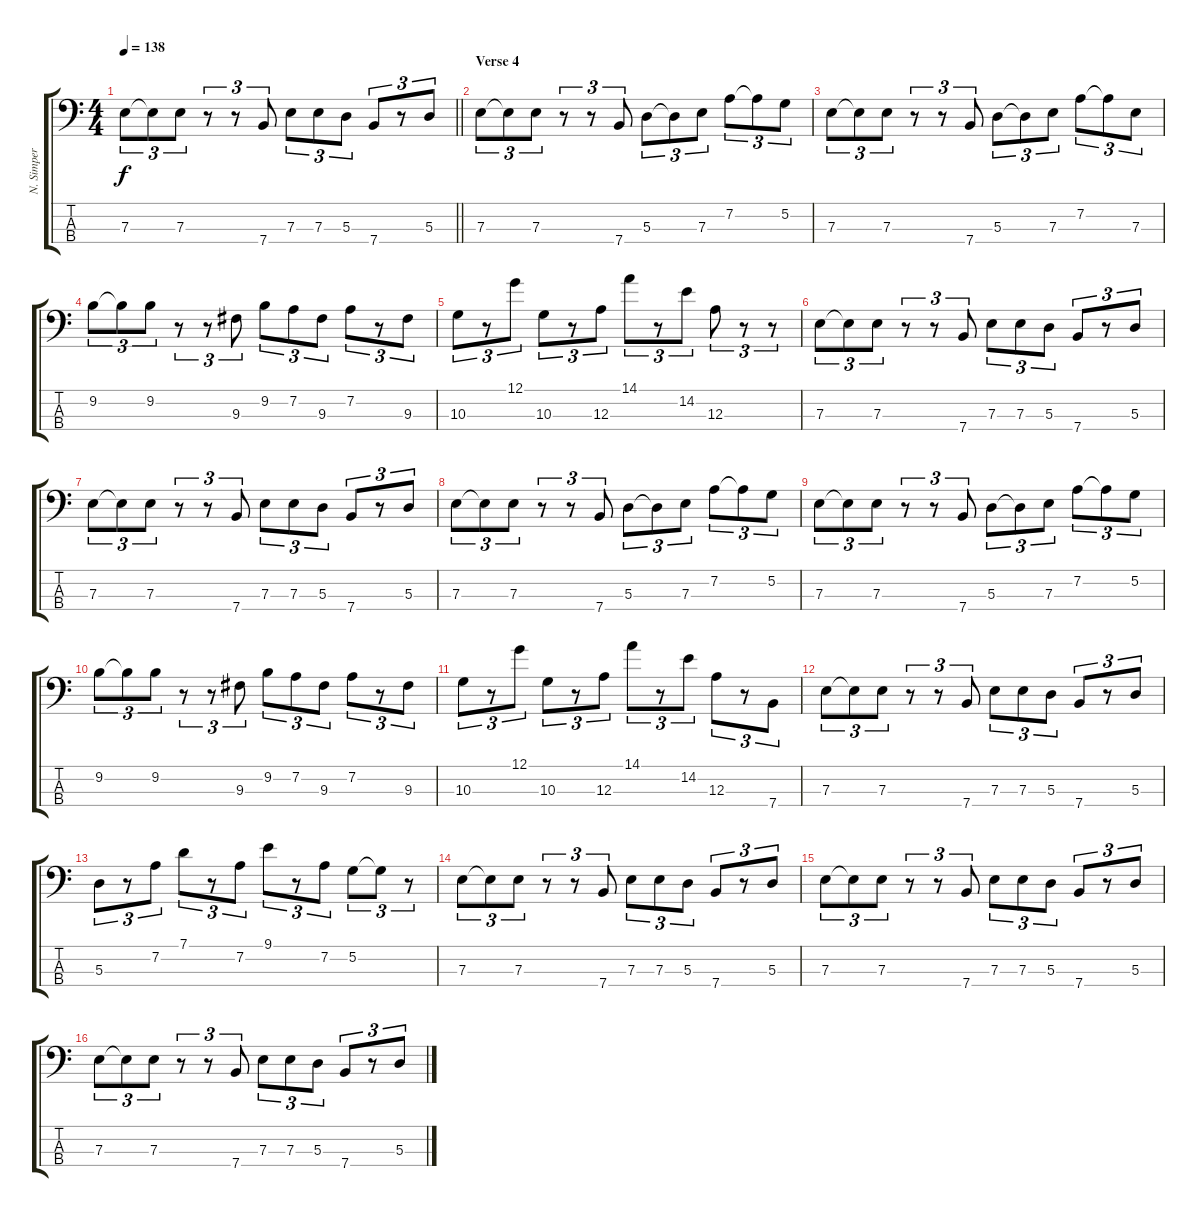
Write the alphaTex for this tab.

\track ("N. Simper" "N. Simper") {instrument electricbassfinger}
\staff {score tabs}
\tuning (G2 D2 A1 E1) {hide}
\ts (4 4)
\tempo 138
\clef f4
\barLineRight lightlight
\ks c
7.3.8{tu (3 2) dy f} 7.3{t}.8{tu (3 2)} 7.3.8{tu (3 2)} r.8{tu (3 2)} r.8{tu (3 2)} 7.4.8{tu (3 2)} 7.3.8{tu (3 2)} 7.3.8{tu (3 2)} 5.3.8{tu (3 2)} 7.4.8{tu (3 2)} r.8{tu (3 2)} 5.3.8{tu (3 2)} |
\section ("" "Verse 4")
7.3.8{tu (3 2)} 7.3{t}.8{tu (3 2)} 7.3.8{tu (3 2)} r.8{tu (3 2)} r.8{tu (3 2)} 7.4.8{tu (3 2)} 5.3.8{tu (3 2)} 5.3{t}.8{tu (3 2)} 7.3.8{tu (3 2)} 7.2.8{tu (3 2)} 7.2{t}.8{tu (3 2)} 5.2.8{tu (3 2)} |
7.3.8{tu (3 2)} 7.3{t}.8{tu (3 2)} 7.3.8{tu (3 2)} r.8{tu (3 2)} r.8{tu (3 2)} 7.4.8{tu (3 2)} 5.3.8{tu (3 2)} 5.3{t}.8{tu (3 2)} 7.3.8{tu (3 2)} 7.2.8{tu (3 2)} 7.2{t}.8{tu (3 2)} 7.3.8{tu (3 2)} |
9.2.8{tu (3 2)} 9.2{t}.8{tu (3 2)} 9.2.8{tu (3 2)} r.8{tu (3 2)} r.8{tu (3 2)} 9.3.8{tu (3 2)} 9.2.8{tu (3 2)} 7.2.8{tu (3 2)} 9.3.8{tu (3 2)} 7.2.8{tu (3 2)} r.8{tu (3 2)} 9.3.8{tu (3 2)} |
10.3.8{tu (3 2)} r.8{tu (3 2)} 12.1.8{tu (3 2)} 10.3.8{tu (3 2)} r.8{tu (3 2)} 12.3.8{tu (3 2)} 14.1.8{tu (3 2)} r.8{tu (3 2)} 14.2.8{tu (3 2)} 12.3.8{tu (3 2)} r.8{tu (3 2)} r.8{tu (3 2)} |
7.3.8{tu (3 2)} 7.3{t}.8{tu (3 2)} 7.3.8{tu (3 2)} r.8{tu (3 2)} r.8{tu (3 2)} 7.4.8{tu (3 2)} 7.3.8{tu (3 2)} 7.3.8{tu (3 2)} 5.3.8{tu (3 2)} 7.4.8{tu (3 2)} r.8{tu (3 2)} 5.3.8{tu (3 2)} |
7.3.8{tu (3 2)} 7.3{t}.8{tu (3 2)} 7.3.8{tu (3 2)} r.8{tu (3 2)} r.8{tu (3 2)} 7.4.8{tu (3 2)} 7.3.8{tu (3 2)} 7.3.8{tu (3 2)} 5.3.8{tu (3 2)} 7.4.8{tu (3 2)} r.8{tu (3 2)} 5.3.8{tu (3 2)} |
7.3.8{tu (3 2)} 7.3{t}.8{tu (3 2)} 7.3.8{tu (3 2)} r.8{tu (3 2)} r.8{tu (3 2)} 7.4.8{tu (3 2)} 5.3.8{tu (3 2)} 5.3{t}.8{tu (3 2)} 7.3.8{tu (3 2)} 7.2.8{tu (3 2)} 7.2{t}.8{tu (3 2)} 5.2.8{tu (3 2)} |
7.3.8{tu (3 2)} 7.3{t}.8{tu (3 2)} 7.3.8{tu (3 2)} r.8{tu (3 2)} r.8{tu (3 2)} 7.4.8{tu (3 2)} 5.3.8{tu (3 2)} 5.3{t}.8{tu (3 2)} 7.3.8{tu (3 2)} 7.2.8{tu (3 2)} 7.2{t}.8{tu (3 2)} 5.2.8{tu (3 2)} |
9.2.8{tu (3 2)} 9.2{t}.8{tu (3 2)} 9.2.8{tu (3 2)} r.8{tu (3 2)} r.8{tu (3 2)} 9.3.8{tu (3 2)} 9.2.8{tu (3 2)} 7.2.8{tu (3 2)} 9.3.8{tu (3 2)} 7.2.8{tu (3 2)} r.8{tu (3 2)} 9.3.8{tu (3 2)} |
10.3.8{tu (3 2)} r.8{tu (3 2)} 12.1.8{tu (3 2)} 10.3.8{tu (3 2)} r.8{tu (3 2)} 12.3.8{tu (3 2)} 14.1.8{tu (3 2)} r.8{tu (3 2)} 14.2.8{tu (3 2)} 12.3.8{tu (3 2)} r.8{tu (3 2)} 7.4.8{tu (3 2)} |
7.3.8{tu (3 2)} 7.3{t}.8{tu (3 2)} 7.3.8{tu (3 2)} r.8{tu (3 2)} r.8{tu (3 2)} 7.4.8{tu (3 2)} 7.3.8{tu (3 2)} 7.3.8{tu (3 2)} 5.3.8{tu (3 2)} 7.4.8{tu (3 2)} r.8{tu (3 2)} 5.3.8{tu (3 2)} |
5.3.8{tu (3 2)} r.8{tu (3 2)} 7.2.8{tu (3 2)} 7.1.8{tu (3 2)} r.8{tu (3 2)} 7.2.8{tu (3 2)} 9.1.8{tu (3 2)} r.8{tu (3 2)} 7.2.8{tu (3 2)} 5.2.8{tu (3 2)} 5.2{t}.8{tu (3 2)} r.8{tu (3 2)} |
7.3.8{tu (3 2)} 7.3{t}.8{tu (3 2)} 7.3.8{tu (3 2)} r.8{tu (3 2)} r.8{tu (3 2)} 7.4.8{tu (3 2)} 7.3.8{tu (3 2)} 7.3.8{tu (3 2)} 5.3.8{tu (3 2)} 7.4.8{tu (3 2)} r.8{tu (3 2)} 5.3.8{tu (3 2)} |
7.3.8{tu (3 2)} 7.3{t}.8{tu (3 2)} 7.3.8{tu (3 2)} r.8{tu (3 2)} r.8{tu (3 2)} 7.4.8{tu (3 2)} 7.3.8{tu (3 2)} 7.3.8{tu (3 2)} 5.3.8{tu (3 2)} 7.4.8{tu (3 2)} r.8{tu (3 2)} 5.3.8{tu (3 2)} |
7.3.8{tu (3 2)} 7.3{t}.8{tu (3 2)} 7.3.8{tu (3 2)} r.8{tu (3 2)} r.8{tu (3 2)} 7.4.8{tu (3 2)} 7.3.8{tu (3 2)} 7.3.8{tu (3 2)} 5.3.8{tu (3 2)} 7.4.8{tu (3 2)} r.8{tu (3 2)} 5.3.8{tu (3 2)}
